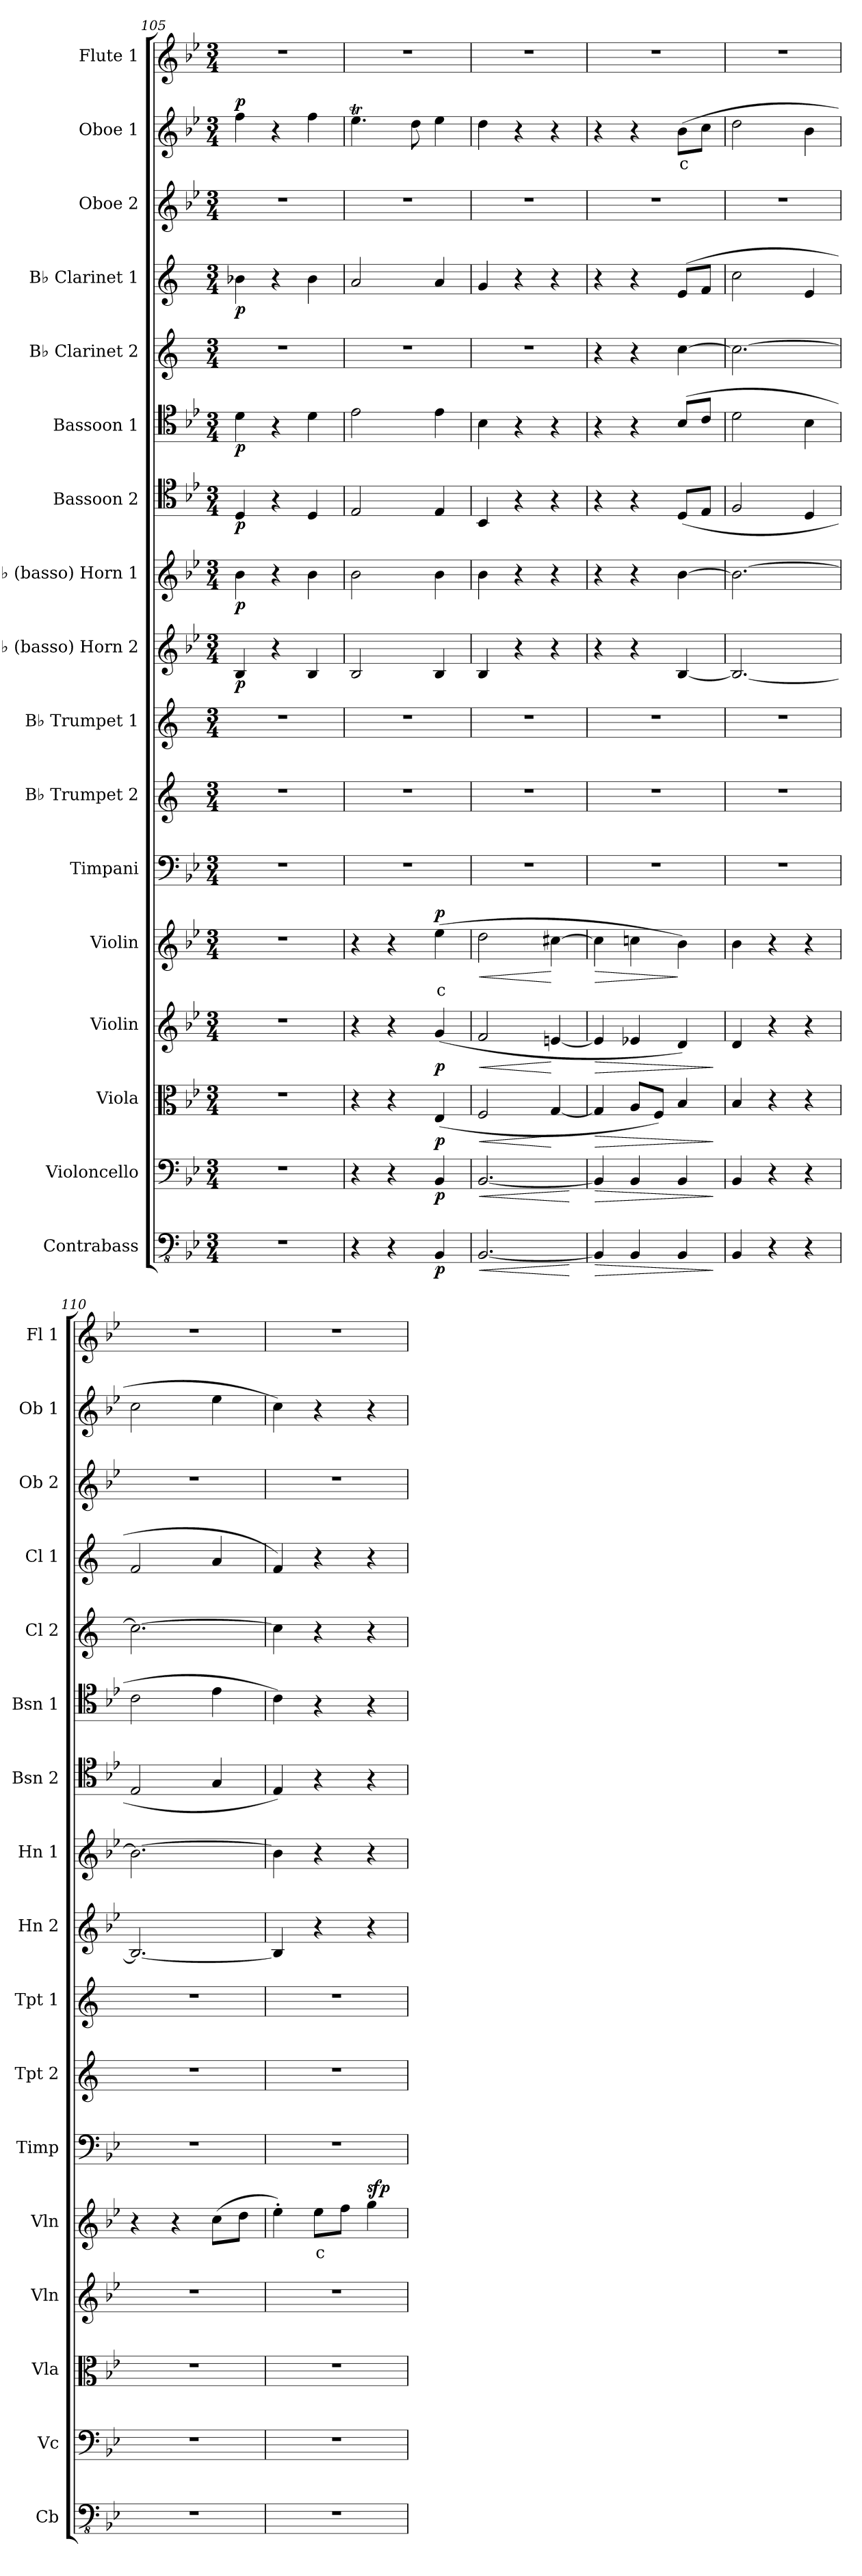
**kern	**dynam	**kern	**dynam	**kern	**dynam	**kern	**dynam	**kern	**text	**dynam	**kern	**kern	**kern	**kern	**dynam	**kern	**dynam	**kern	**dynam	**kern	**dynam	**kern	**kern	**dynam	**kern	**kern	**text	**dynam	**kern
*part17	*part17	*part16	*part16	*part15	*part15	*part14	*part14	*part13	*part13	*part13	*part12	*part11	*part10	*part9	*part9	*part8	*part8	*part7	*part7	*part6	*part6	*part5	*part4	*part4	*part3	*part2	*part2	*part2	*part1
*staff17	*staff17	*staff16	*staff16	*staff15	*staff15	*staff14	*staff14	*staff13	*staff13	*staff13	*staff12	*staff11	*staff10	*staff9	*staff9	*staff8	*staff8	*staff7	*staff7	*staff6	*staff6	*staff5	*staff4	*staff4	*staff3	*staff2	*staff2	*staff2	*staff1
*I"Contrabass	*	*I"Violoncello	*	*I"Viola	*	*I"Violin	*	*I"Violin	*	*	*I"Timpani	*I"B♭ Trumpet 2	*I"B♭ Trumpet 1	*I"B♭ (basso) Horn 2	*	*I"B♭ (basso) Horn 1	*	*I"Bassoon 2	*	*I"Bassoon 1	*	*I"B♭ Clarinet 2	*I"B♭ Clarinet 1	*	*I"Oboe 2	*I"Oboe 1	*	*	*I"Flute 1
*I'Cb	*	*I'Vc	*	*I'Vla	*	*I'Vln	*	*I'Vln	*	*	*I'Timp	*I'Tpt 2	*I'Tpt 1	*I'Hn 2	*	*I'Hn 1	*	*I'Bsn 2	*	*I'Bsn 1	*	*I'Cl 2	*I'Cl 1	*	*I'Ob 2	*I'Ob 1	*	*	*I'Fl 1
*clefFv4	*	*clefF4	*	*clefC3	*	*clefG2	*	*clefG2	*	*	*clefF4	*clefG2	*clefG2	*clefG2	*	*clefG2	*	*clefC4	*	*clefC4	*	*clefG2	*clefG2	*	*clefG2	*clefG2	*	*	*clefG2
*	*	*	*	*	*	*	*	*	*	*	*	*ITrd1c2	*ITrd1c2	*ITrd8c14	*	*ITrd8c14	*	*	*	*	*	*ITrd1c2	*ITrd1c2	*	*	*	*	*	*
*k[b-e-]	*	*k[b-e-]	*	*k[b-e-]	*	*k[b-e-]	*	*k[b-e-]	*	*	*k[b-e-]	*k[b-e-]	*k[b-e-]	*k[b-e-]	*	*k[b-e-]	*	*k[b-e-]	*	*k[b-e-]	*	*k[b-e-]	*k[b-e-]	*	*k[b-e-]	*k[b-e-]	*	*	*k[b-e-]
*M3/4	*	*M3/4	*	*M3/4	*	*M3/4	*	*M3/4	*	*	*M3/4	*M3/4	*M3/4	*M3/4	*	*M3/4	*	*M3/4	*	*M3/4	*	*M3/4	*M3/4	*	*M3/4	*M3/4	*	*	*M3/4
=105	=105	=105	=105	=105	=105	=105	=105	=105	=105	=105	=105	=105	=105	=105	=105	=105	=105	=105	=105	=105	=105	=105	=105	=105	=105	=105	=105	=105	=105
!	!	!	!	!	!	!	!	!	!	!	!	!	!	!	!LO:DY:b	!	!LO:DY:b	!	!LO:DY:b	!	!LO:DY:b	!	!	!LO:DY:b	!	!	!	!LO:DY:b	!
2.r	.	2.r	.	2.r	.	2.r	.	2.r	.	.	2.r	2.r	2.r	4BB-/	p	4B-\	p	4D/	p	4d\	p	2.r	4a-X\	p	2.r	4ff\	.	p	2.r
.	.	.	.	.	.	.	.	.	.	.	.	.	.	4r	.	4r	.	4r	.	4r	.	.	4r	.	.	4r	.	.	.
.	.	.	.	.	.	.	.	.	.	.	.	.	.	4BB-/	.	4B-\	.	4D/	.	4d\	.	.	4a-\	.	.	4ff\	.	.	.
=106	=106	=106	=106	=106	=106	=106	=106	=106	=106	=106	=106	=106	=106	=106	=106	=106	=106	=106	=106	=106	=106	=106	=106	=106	=106	=106	=106	=106	=106
4r	.	4r	.	4r	.	4r	.	4r	.	.	2.r	2.r	2.r	2BB-/	.	2B-\	.	2E-/	.	2e-\	.	2.r	2g/	.	2.r	4.ee-T\	.	.	2.r
4r	.	4r	.	4r	.	4r	.	4r	.	.	.	.	.	.	.	.	.	.	.	.	.	.	.	.	.	.	.	.	.
.	.	.	.	.	.	.	.	.	.	.	.	.	.	.	.	.	.	.	.	.	.	.	.	.	.	8dd\	.	.	.
!	!LO:DY:b	!	!LO:DY:b	!	!LO:DY:b	!	!LO:DY:b	!	!LO:LY:b:color=#FF0000	!LO:DY:b	!	!	!	!	!	!	!	!	!	!	!	!	!	!	!	!	!	!	!
4BBB-/	p	4BB-/	p	(>4E-/	p	(>4g/	p	(>4ee-\	c	p	.	.	.	4BB-/	.	4B-\	.	4E-/	.	4e-\	.	.	4g/	.	.	4ee-\	.	.	.
=107	=107	=107	=107	=107	=107	=107	=107	=107	=107	=107	=107	=107	=107	=107	=107	=107	=107	=107	=107	=107	=107	=107	=107	=107	=107	=107	=107	=107	=107
!	!LO:HP:b	!	!LO:HP:b	!	!LO:HP:b	!	!LO:HP:b	!	!	!LO:HP:b	!	!	!	!	!	!	!	!	!	!	!	!	!	!	!	!	!	!	!
[2.BBB-/	<	[2.BB-/	<	2F/	<	2f/	<	2dd\	.	<	2.r	2.r	2.r	4BB-/	.	4B-\	.	4BB-/	.	4B-\	.	2.r	4f/	.	2.r	4dd\	.	.	2.r
.	.	.	.	.	.	.	.	.	.	.	.	.	.	4r	.	4r	.	4r	.	4r	.	.	4r	.	.	4r	.	.	.
.	.	.	.	[4G/	[	[4en/	[	[4cc#X\	.	[	.	.	.	4r	.	4r	.	4r	.	4r	.	.	4r	.	.	4r	.	.	.
.	[	.	[	.	.	.	.	.	.	.	.	.	.	.	.	.	.	.	.	.	.	.	.	.	.	.	.	.	.
=108	=108	=108	=108	=108	=108	=108	=108	=108	=108	=108	=108	=108	=108	=108	=108	=108	=108	=108	=108	=108	=108	=108	=108	=108	=108	=108	=108	=108	=108
!	!LO:HP:b	!	!LO:HP:b	!	!LO:HP:b	!	!LO:HP:b	!	!	!LO:HP:b	!	!	!	!	!	!	!	!	!	!	!	!	!	!	!	!	!	!	!
4BBB-/]	>	4BB-/]	>	4G/]	>	4e/]	>	4cc#\]	.	>	2.r	2.r	2.r	4r	.	4r	.	4r	.	4r	.	4r	4r	.	2.r	4r	.	.	2.r
4BBB-/	.	4BB-/	.	8A/L	.	4e-X/	.	4ccn\	.	.	.	.	.	4r	.	4r	.	4r	.	4r	.	4r	4r	.	.	4r	.	.	.
.	.	.	.	8F/J)	.	.	.	.	.	.	.	.	.	.	.	.	.	.	.	.	.	.	.	.	.	.	.	.	.
!	!	!	!	!	!	!	!	!	!	!	!	!	!	!	!	!	!	!	!	!	!	!	!	!	!	!	!LO:LY:b:color=#FF0000	!	!
4BBB-/	.	4BB-/	.	4B-/	.	4d/)	.	4b-\)	.	]	.	.	.	[4BB-/	.	[4B-\	.	(>8D/L	.	(>8B-/L	.	[4b-\	(>8d/L	.	.	(>8b-\L	c	.	.
.	.	.	.	.	.	.	.	.	.	.	.	.	.	.	.	.	.	8E-/J	.	8c/J	.	.	8e-/J	.	.	8cc\J	.	.	.
.	]	.	]	.	]	.	]	.	.	.	.	.	.	.	.	.	.	.	.	.	.	.	.	.	.	.	.	.	.
=109	=109	=109	=109	=109	=109	=109	=109	=109	=109	=109	=109	=109	=109	=109	=109	=109	=109	=109	=109	=109	=109	=109	=109	=109	=109	=109	=109	=109	=109
4BBB-/	.	4BB-/	.	4B-/	.	4d/	.	4b-\	.	.	2.r	2.r	2.r	2.BB-/_	.	2.B-\_	.	2F/	.	2d\	.	2.b-\_	2b-\	.	2.r	2dd\	.	.	2.r
4r	.	4r	.	4r	.	4r	.	4r	.	.	.	.	.	.	.	.	.	.	.	.	.	.	.	.	.	.	.	.	.
4r	.	4r	.	4r	.	4r	.	4r	.	.	.	.	.	.	.	.	.	4D/	.	4B-\	.	.	4d/	.	.	4b-\	.	.	.
=110	=110	=110	=110	=110	=110	=110	=110	=110	=110	=110	=110	=110	=110	=110	=110	=110	=110	=110	=110	=110	=110	=110	=110	=110	=110	=110	=110	=110	=110
2.r	.	2.r	.	2.r	.	2.r	.	4r	.	.	2.r	2.r	2.r	2.BB-/_	.	2.B-\_	.	2E-/	.	2c\	.	2.b-\_	2e-/	.	2.r	2cc\	.	.	2.r
.	.	.	.	.	.	.	.	4r	.	.	.	.	.	.	.	.	.	.	.	.	.	.	.	.	.	.	.	.	.
.	.	.	.	.	.	.	.	(>8cc\L	.	.	.	.	.	.	.	.	.	4G/	.	4e-\	.	.	4g/	.	.	4ee-\	.	.	.
.	.	.	.	.	.	.	.	8dd\J	.	.	.	.	.	.	.	.	.	.	.	.	.	.	.	.	.	.	.	.	.
=111	=111	=111	=111	=111	=111	=111	=111	=111	=111	=111	=111	=111	=111	=111	=111	=111	=111	=111	=111	=111	=111	=111	=111	=111	=111	=111	=111	=111	=111
2.r	.	2.r	.	2.r	.	2.r	.	4ee-'\)	.	.	2.r	2.r	2.r	4BB-/]	.	4B-\]	.	4E-/)	.	4c\)	.	4b-\]	4e-/)	.	2.r	4cc\)	.	.	2.r
!	!	!	!	!	!	!	!	!	!LO:LY:b:color=#FF0000	!	!	!	!	!	!	!	!	!	!	!	!	!	!	!	!	!	!	!	!
.	.	.	.	.	.	.	.	8ee-\L	c	.	.	.	.	4r	.	4r	.	4r	.	4r	.	4r	4r	.	.	4r	.	.	.
.	.	.	.	.	.	.	.	8ff\J	.	.	.	.	.	.	.	.	.	.	.	.	.	.	.	.	.	.	.	.	.
!	!	!	!	!	!	!	!	!	!	!LO:DY:b	!	!	!	!	!	!	!	!	!	!	!	!	!	!	!	!	!	!	!
.	.	.	.	.	.	.	.	4gg\	.	sfp	.	.	.	4r	.	4r	.	4r	.	4r	.	4r	4r	.	.	4r	.	.	.
=	=	=	=	=	=	=	=	=	=	=	=	=	=	=	=	=	=	=	=	=	=	=	=	=	=	=	=	=	=
*-	*-	*-	*-	*-	*-	*-	*-	*-	*-	*-	*-	*-	*-	*-	*-	*-	*-	*-	*-	*-	*-	*-	*-	*-	*-	*-	*-	*-	*-
